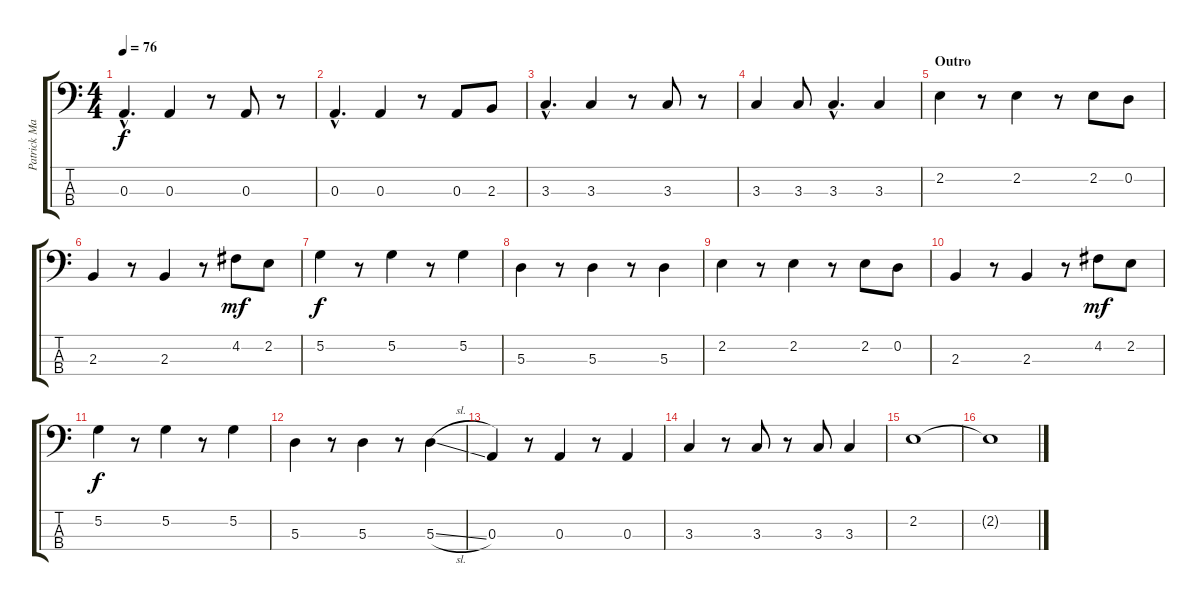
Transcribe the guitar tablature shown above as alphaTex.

\track ("Patrick Mattews (Bass)" "Patrick Ma") {instrument electricbassfinger}
\staff {score tabs}
\tuning (G2 D2 A1 E1) {hide}
\ts (4 4)
\tempo 76
\clef f4
\ks c
0.3{hac}.4{d dy f} 0.3.4 r.8 0.3.8 r.8 |
0.3{hac}.4{d} 0.3.4 r.8 0.3.8 2.3.8 |
3.3{hac}.4{d} 3.3.4 r.8 3.3.8 r.8 |
3.3.4 3.3.8 3.3{hac}.4{d} 3.3.4 |
\section ("" "Outro")
2.2.4 r.8 2.2.4 r.8 2.2.8 0.2.8 |
2.3.4 r.8 2.3.4 r.8 4.2.8{dy mf} 2.2.8 |
5.2.4{dy f} r.8 5.2.4 r.8 5.2.4 |
5.3.4 r.8 5.3.4 r.8 5.3.4 |
2.2.4 r.8 2.2.4 r.8 2.2.8 0.2.8 |
2.3.4 r.8 2.3.4 r.8 4.2.8{dy mf} 2.2.8 |
5.2.4{dy f} r.8 5.2.4 r.8 5.2.4 |
5.3.4 r.8 5.3.4 r.8 5.3{sl}.4 |
0.3.4 r.8 0.3.4 r.8 0.3.4 |
3.3.4 r.8 3.3.8 r.8 3.3.8 3.3.4 |
2.2.1 |
2.2{t}.1
